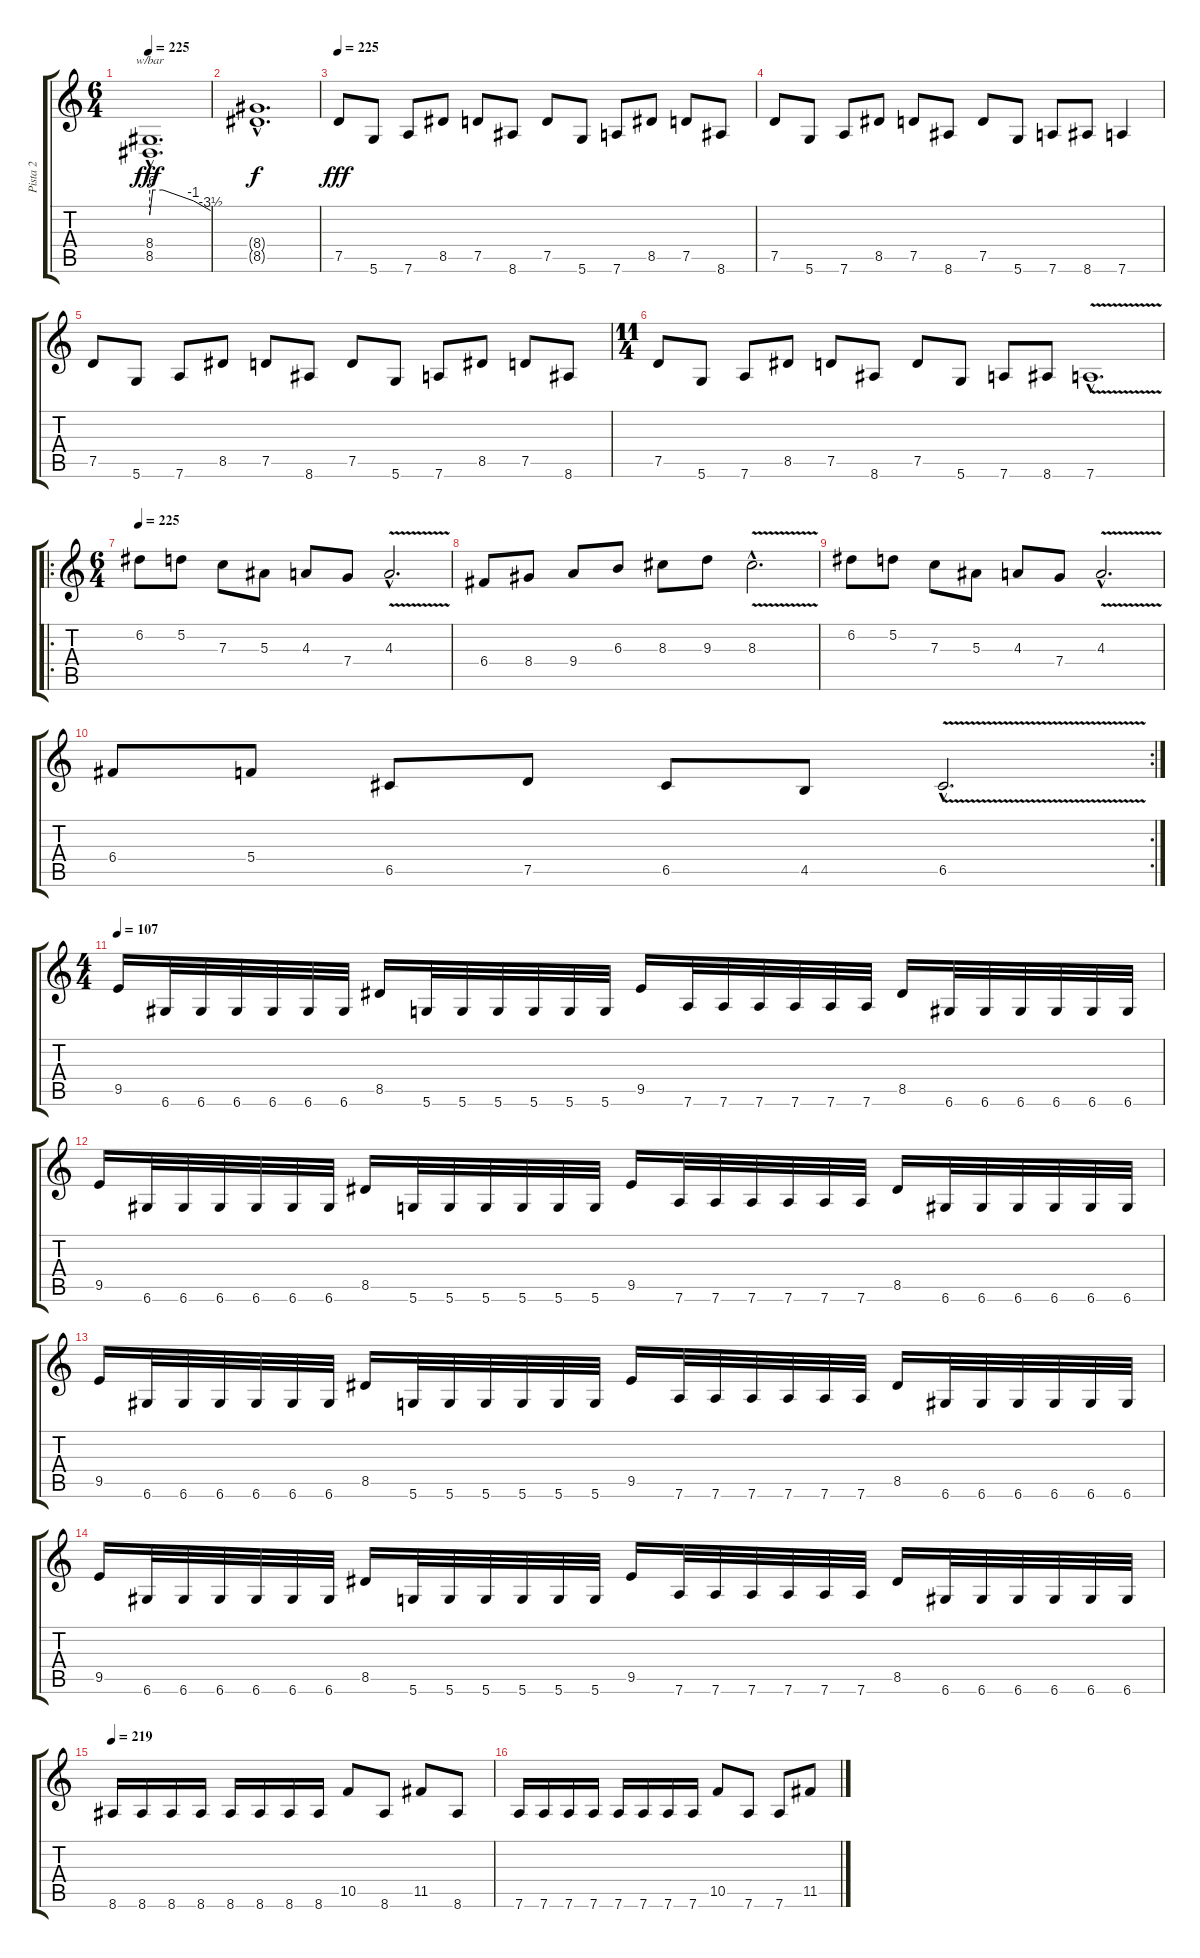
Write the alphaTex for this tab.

\track ("Pista 2" "Pista 2") {instrument distortionguitar}
\staff {score tabs}
\tuning (D4 A3 F3 C3 G2 D2) {hide}
\ts (6 4)
\tempo 225
\clef g2
\ks c
(8.4{hac} 8.5{hac}).1{d tbe (custom default 0 -24 3 0 13 0 43 -4 60 -14) dy fff} |
(8.4{hac t} 8.5{hac t}).1{d dy f} |
\tempo 225
7.5.8{dy fff} 5.6.8 7.6.8 8.5.8 7.5.8 8.6.8 7.5.8 5.6.8 7.6.8 8.5.8 7.5.8 8.6.8 |
7.5.8 5.6.8 7.6.8 8.5.8 7.5.8 8.6.8 7.5.8 5.6.8 7.6.8 8.6.8 7.6.4 |
7.5.8 5.6.8 7.6.8 8.5.8 7.5.8 8.6.8 7.5.8 5.6.8 7.6.8 8.5.8 7.5.8 8.6.8 |
\ts (11 4)
7.5.8 5.6.8 7.6.8 8.5.8 7.5.8 8.6.8 7.5.8 5.6.8 7.6.8 8.6.8 7.6{v hac}.1{d} |
\ro
\ts (6 4)
\tempo 225
6.2.8 5.2.8 7.3.8 5.3.8 4.3.8 7.4.8 4.3{v hac}.2{d} |
6.4.8 8.4.8 9.4.8 6.3.8 8.3.8 9.3.8 8.3{v hac}.2{d} |
6.2.8 5.2.8 7.3.8 5.3.8 4.3.8 7.4.8 4.3{v hac}.2{d} |
\rc 2
6.4.8 5.4.8 6.5.8 7.5.8 6.5.8 4.5.8 6.5{v hac}.2{d} |
\ts (4 4)
\tempo 107
9.5.16 6.6.32 6.6.32 6.6.32 6.6.32 6.6.32 6.6.32 8.5.16 5.6.32 5.6.32 5.6.32 5.6.32 5.6.32 5.6.32 9.5.16 7.6.32 7.6.32 7.6.32 7.6.32 7.6.32 7.6.32 8.5.16 6.6.32 6.6.32 6.6.32 6.6.32 6.6.32 6.6.32 |
9.5.16 6.6.32 6.6.32 6.6.32 6.6.32 6.6.32 6.6.32 8.5.16 5.6.32 5.6.32 5.6.32 5.6.32 5.6.32 5.6.32 9.5.16 7.6.32 7.6.32 7.6.32 7.6.32 7.6.32 7.6.32 8.5.16 6.6.32 6.6.32 6.6.32 6.6.32 6.6.32 6.6.32 |
9.5.16 6.6.32 6.6.32 6.6.32 6.6.32 6.6.32 6.6.32 8.5.16 5.6.32 5.6.32 5.6.32 5.6.32 5.6.32 5.6.32 9.5.16 7.6.32 7.6.32 7.6.32 7.6.32 7.6.32 7.6.32 8.5.16 6.6.32 6.6.32 6.6.32 6.6.32 6.6.32 6.6.32 |
9.5.16 6.6.32 6.6.32 6.6.32 6.6.32 6.6.32 6.6.32 8.5.16 5.6.32 5.6.32 5.6.32 5.6.32 5.6.32 5.6.32 9.5.16 7.6.32 7.6.32 7.6.32 7.6.32 7.6.32 7.6.32 8.5.16 6.6.32 6.6.32 6.6.32 6.6.32 6.6.32 6.6.32 |
\tempo 219
8.6.16 8.6.16 8.6.16 8.6.16 8.6.16 8.6.16 8.6.16 8.6.16 10.5.8 8.6.8 11.5.8 8.6.8 |
7.6.16 7.6.16 7.6.16 7.6.16 7.6.16 7.6.16 7.6.16 7.6.16 10.5.8 7.6.8 7.6.8 11.5.8
